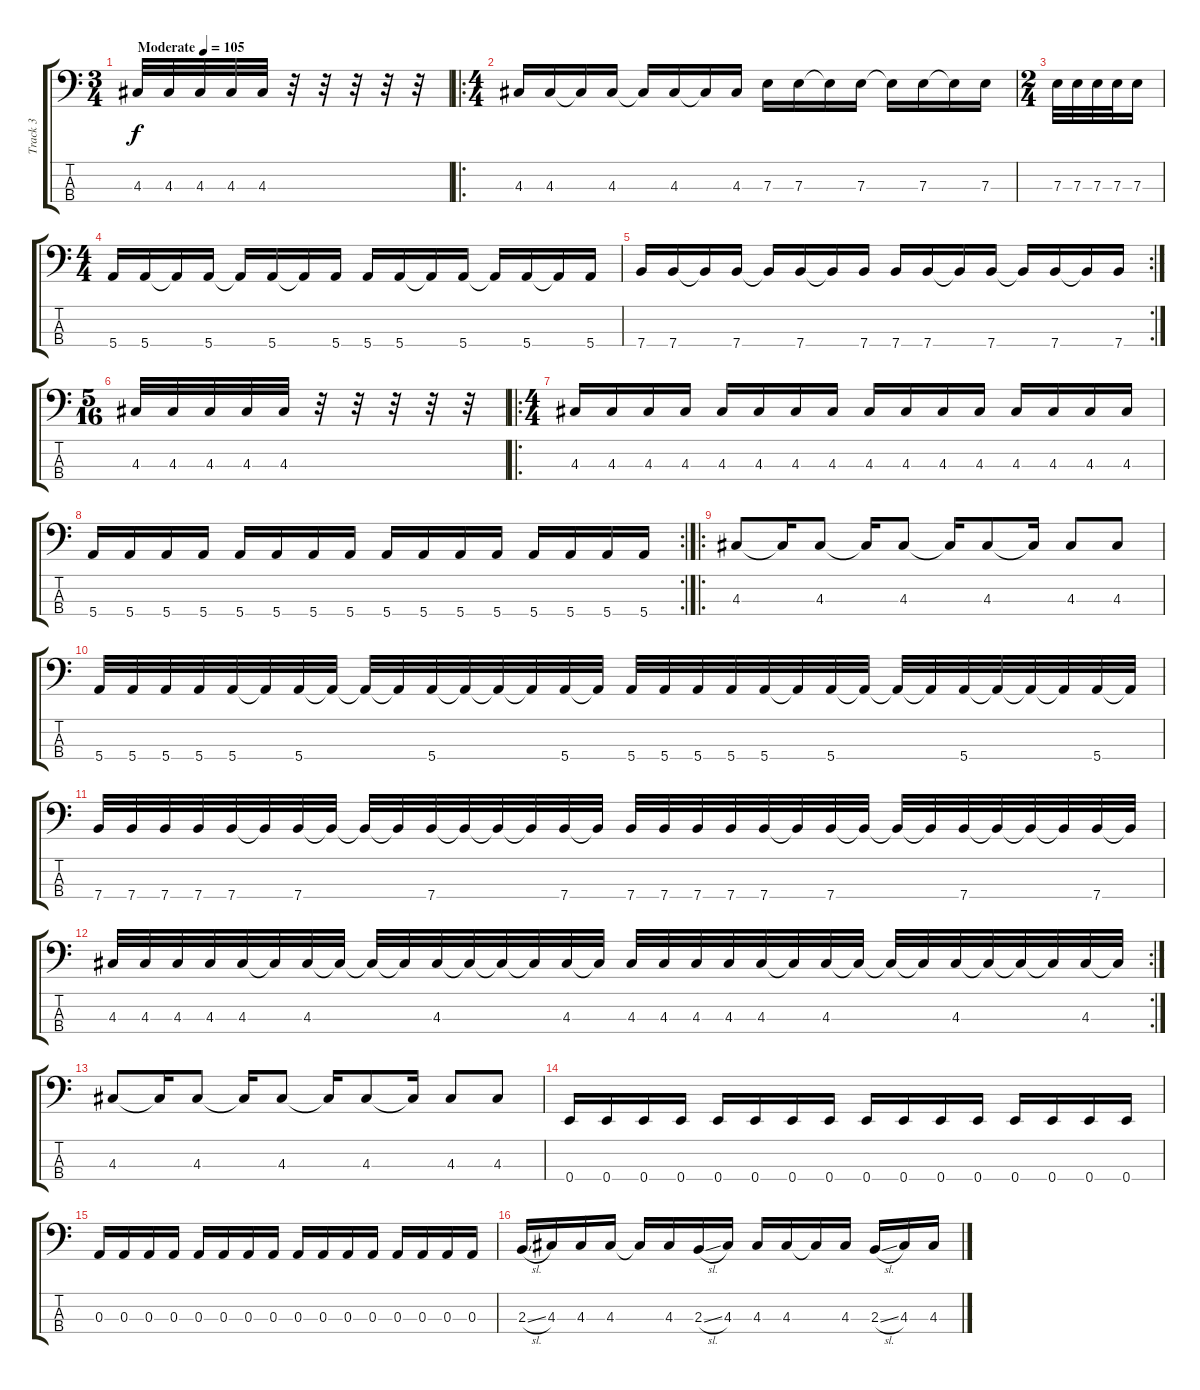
\track ("Track 3" "Track 3") {instrument electricbassfinger}
\staff {score tabs}
\tuning (G2 D2 A1 E1) {hide}
\ts (3 4)
\tempo (105 "Moderate")
\clef f4
\ks c
4.3.32{dy f instrument electricbassfinger} 4.3.32 4.3.32 4.3.32 4.3.32 r.32 r.32 r.32 r.32 r.32 |
\ro
\ts (4 4)
4.3.16 4.3.16 4.3{t}.16 4.3.16 4.3{t}.16 4.3.16 4.3{t}.16 4.3.16 7.3.16 7.3.16 7.3{t}.16 7.3.16 7.3{t}.16 7.3.16 7.3{t}.16 7.3.16 |
\ts (2 4)
7.3.32 7.3.32 7.3.32 7.3.32 7.3.16 |
\ts (4 4)
5.4.16 5.4.16 5.4{t}.16 5.4.16 5.4{t}.16 5.4.16 5.4{t}.16 5.4.16 5.4.16 5.4.16 5.4{t}.16 5.4.16 5.4{t}.16 5.4.16 5.4{t}.16 5.4.16 |
\rc 2
7.4.16 7.4.16 7.4{t}.16 7.4.16 7.4{t}.16 7.4.16 7.4{t}.16 7.4.16 7.4.16 7.4.16 7.4{t}.16 7.4.16 7.4{t}.16 7.4.16 7.4{t}.16 7.4.16 |
\ts (5 16)
4.3.32 4.3.32 4.3.32 4.3.32 4.3.32 r.32 r.32 r.32 r.32 r.32 |
\ro
\ts (4 4)
4.3.16 4.3.16 4.3.16 4.3.16 4.3.16 4.3.16 4.3.16 4.3.16 4.3.16 4.3.16 4.3.16 4.3.16 4.3.16 4.3.16 4.3.16 4.3.16 |
\rc 2
5.4.16 5.4.16 5.4.16 5.4.16 5.4.16 5.4.16 5.4.16 5.4.16 5.4.16 5.4.16 5.4.16 5.4.16 5.4.16 5.4.16 5.4.16 5.4.16 |
\ro
4.3.8 4.3{t}.16 4.3.8 4.3{t}.16 4.3.8 4.3{t}.16 4.3.8 4.3{t}.16 4.3.8 4.3.8 |
5.4.32 5.4.32 5.4.32 5.4.32 5.4.32 5.4{t}.32 5.4.32 5.4{t}.32 5.4{t}.32 5.4{t}.32 5.4.32 5.4{t}.32 5.4{t}.32 5.4{t}.32 5.4.32 5.4{t}.32 5.4.32 5.4.32 5.4.32 5.4.32 5.4.32 5.4{t}.32 5.4.32 5.4{t}.32 5.4{t}.32 5.4{t}.32 5.4.32 5.4{t}.32 5.4{t}.32 5.4{t}.32 5.4.32 5.4{t}.32 |
7.4.32 7.4.32 7.4.32 7.4.32 7.4.32 7.4{t}.32 7.4.32 7.4{t}.32 7.4{t}.32 7.4{t}.32 7.4.32 7.4{t}.32 7.4{t}.32 7.4{t}.32 7.4.32 7.4{t}.32 7.4.32 7.4.32 7.4.32 7.4.32 7.4.32 7.4{t}.32 7.4.32 7.4{t}.32 7.4{t}.32 7.4{t}.32 7.4.32 7.4{t}.32 7.4{t}.32 7.4{t}.32 7.4.32 7.4{t}.32 |
\rc 2
4.3.32 4.3.32 4.3.32 4.3.32 4.3.32 4.3{t}.32 4.3.32 4.3{t}.32 4.3{t}.32 4.3{t}.32 4.3.32 4.3{t}.32 4.3{t}.32 4.3{t}.32 4.3.32 4.3{t}.32 4.3.32 4.3.32 4.3.32 4.3.32 4.3.32 4.3{t}.32 4.3.32 4.3{t}.32 4.3{t}.32 4.3{t}.32 4.3.32 4.3{t}.32 4.3{t}.32 4.3{t}.32 4.3.32 4.3{t}.32 |
4.3.8 4.3{t}.16 4.3.8 4.3{t}.16 4.3.8 4.3{t}.16 4.3.8 4.3{t}.16 4.3.8 4.3.8 |
0.4.16 0.4.16 0.4.16 0.4.16 0.4.16 0.4.16 0.4.16 0.4.16 0.4.16 0.4.16 0.4.16 0.4.16 0.4.16 0.4.16 0.4.16 0.4.16 |
0.3.16 0.3.16 0.3.16 0.3.16 0.3.16 0.3.16 0.3.16 0.3.16 0.3.16 0.3.16 0.3.16 0.3.16 0.3.16 0.3.16 0.3.16 0.3.16 |
2.3{sl}.16 4.3.16 4.3.16 4.3.16 4.3{t}.16 4.3.16 2.3{sl}.16 4.3.16 4.3.16 4.3.16 4.3{t}.16 4.3.16 2.3{sl}.16 4.3.16 4.3.16
